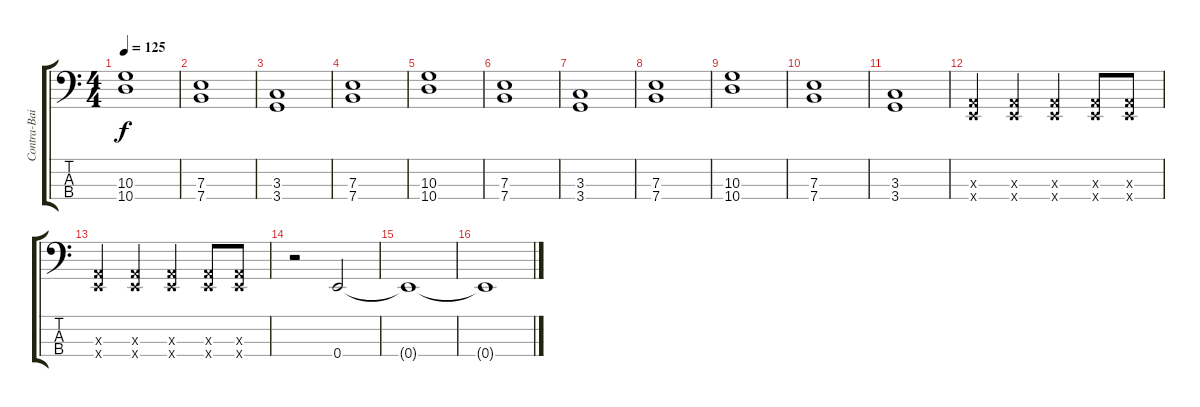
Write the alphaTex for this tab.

\track ("Contra-Baixo" "Contra-Bai") {instrument electricbasspick}
\staff {score tabs}
\tuning (G2 D2 A1 E1) {hide}
\ts (4 4)
\tempo 125
\clef f4
\ks c
(10.3 10.4).1{dy f} |
(7.3 7.4).1 |
(3.3 3.4).1 |
(7.3 7.4).1 |
(10.3 10.4).1 |
(7.3 7.4).1 |
(3.3 3.4).1 |
(7.3 7.4).1 |
(10.3 10.4).1 |
(7.3 7.4).1 |
(3.3 3.4).1 |
(0.3{x} 0.4{x}).4 (0.3{x} 0.4{x}).4 (0.3{x} 0.4{x}).4 (0.3{x} 0.4{x}).8 (0.3{x} 0.4{x}).8 |
(0.3{x} 0.4{x}).4 (0.3{x} 0.4{x}).4 (0.3{x} 0.4{x}).4 (0.3{x} 0.4{x}).8 (0.3{x} 0.4{x}).8 |
r.2 0.4.2 |
0.4{t}.1 |
0.4{t}.1
